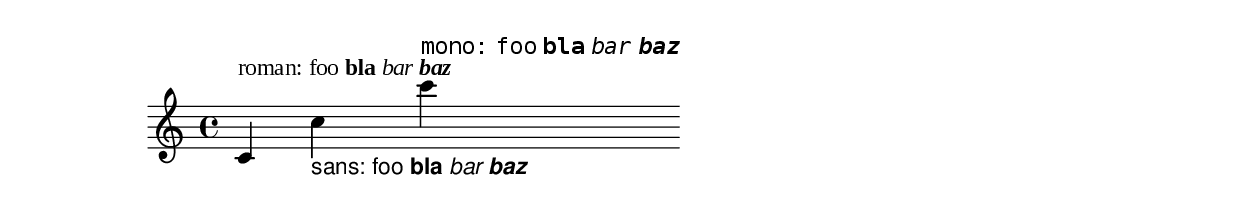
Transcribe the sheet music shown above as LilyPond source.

\version "2.10.12"

\header { texidoc = "
The default font families for text can be overridden with @{make-pango-font-tree@}
" }

\paper  {
  % change for other default global staff size. 
  myStaffSize = #20
  %{
  run
      lilypond -dshow-available-fonts blabla
  to show all fonts available in the process log.  
    %}

    #(define fonts
    (make-pango-font-tree "Times New Roman"
                          "Nimbus Sans"
                          "Luxi Mono"
;;     "Helvetica"
;;     "Courier"
     (/ myStaffSize 20)))
}

\relative {
  c'^\markup { roman: foo \bold bla \italic bar \italic \bold baz }
  c'_\markup {
    \override #'(font-family . sans)
    {
      sans: foo \bold bla \italic bar \italic \bold baz
    }
  }
  c'^\markup {
    \override #'(font-family . typewriter)
    {
      mono: foo \bold bla \italic bar \italic \bold baz
    }
  }
}  

